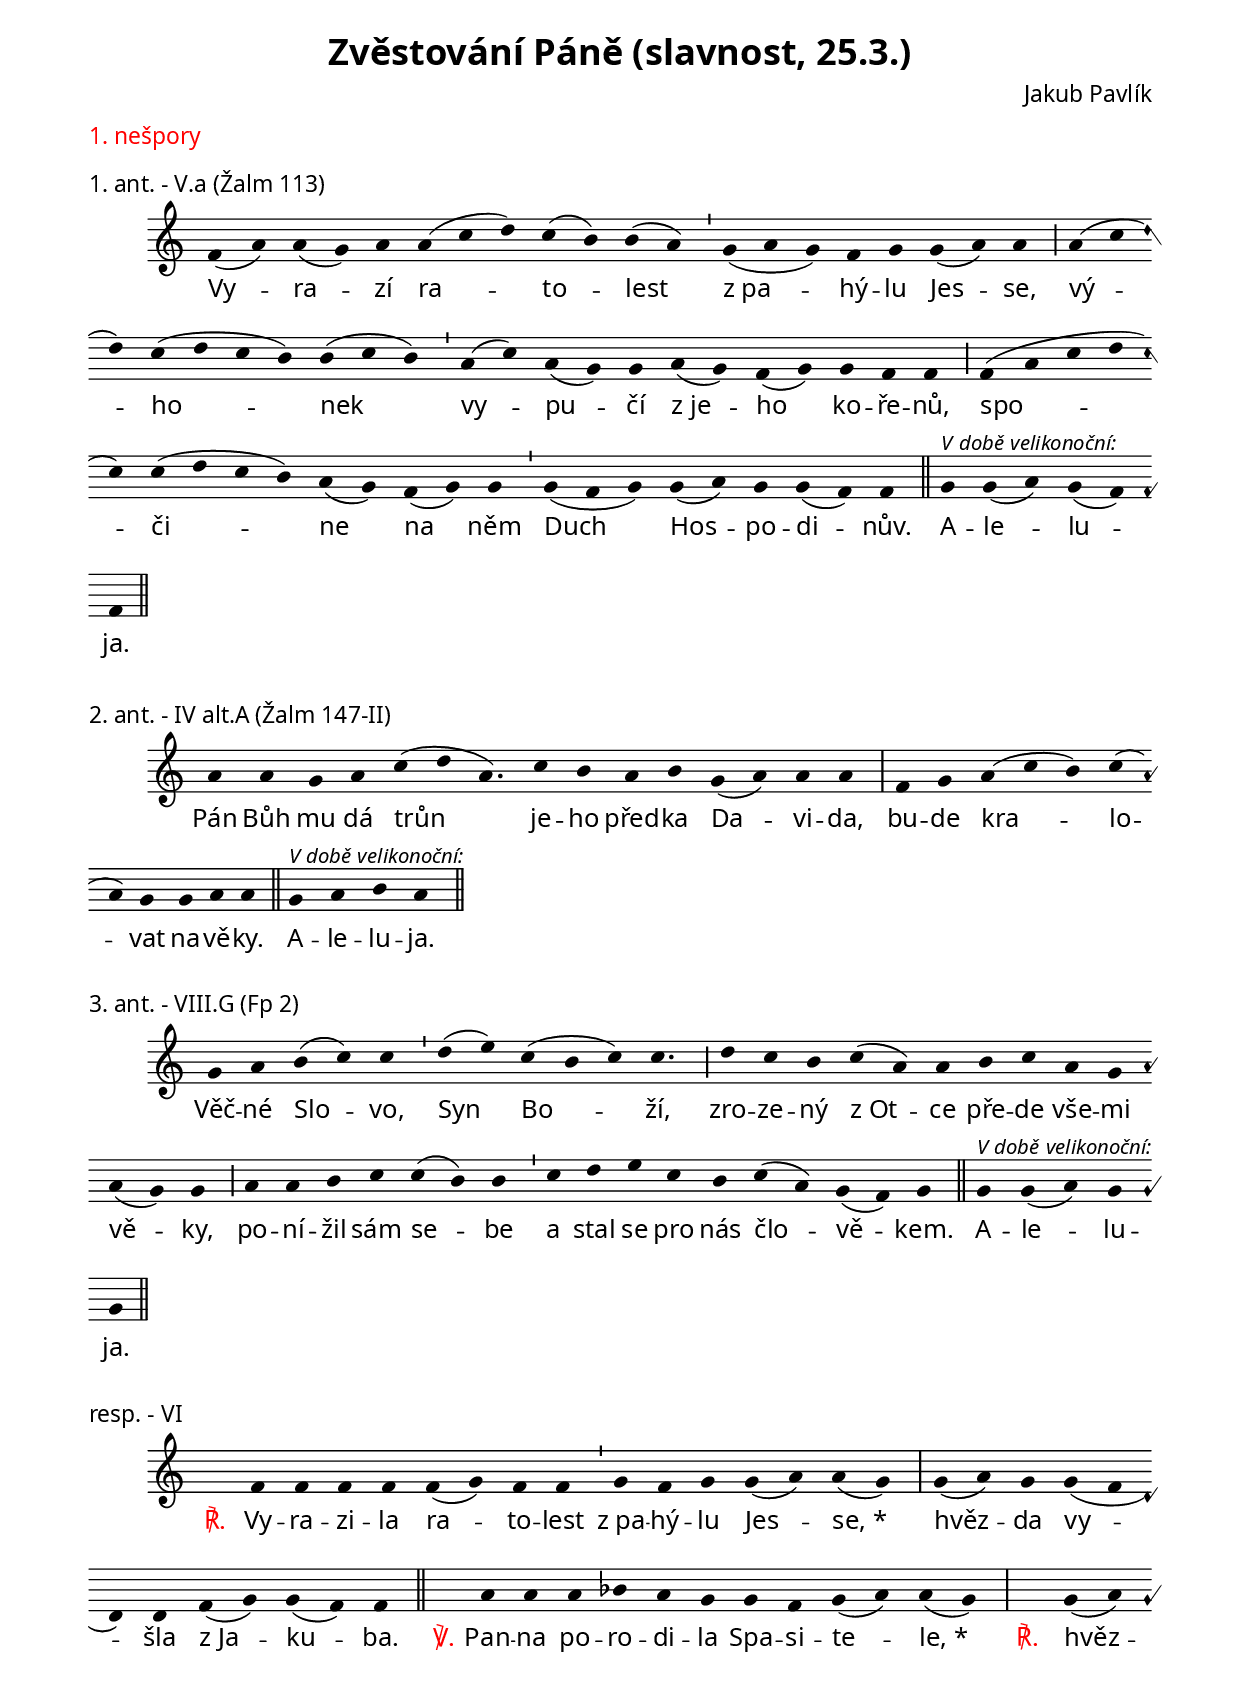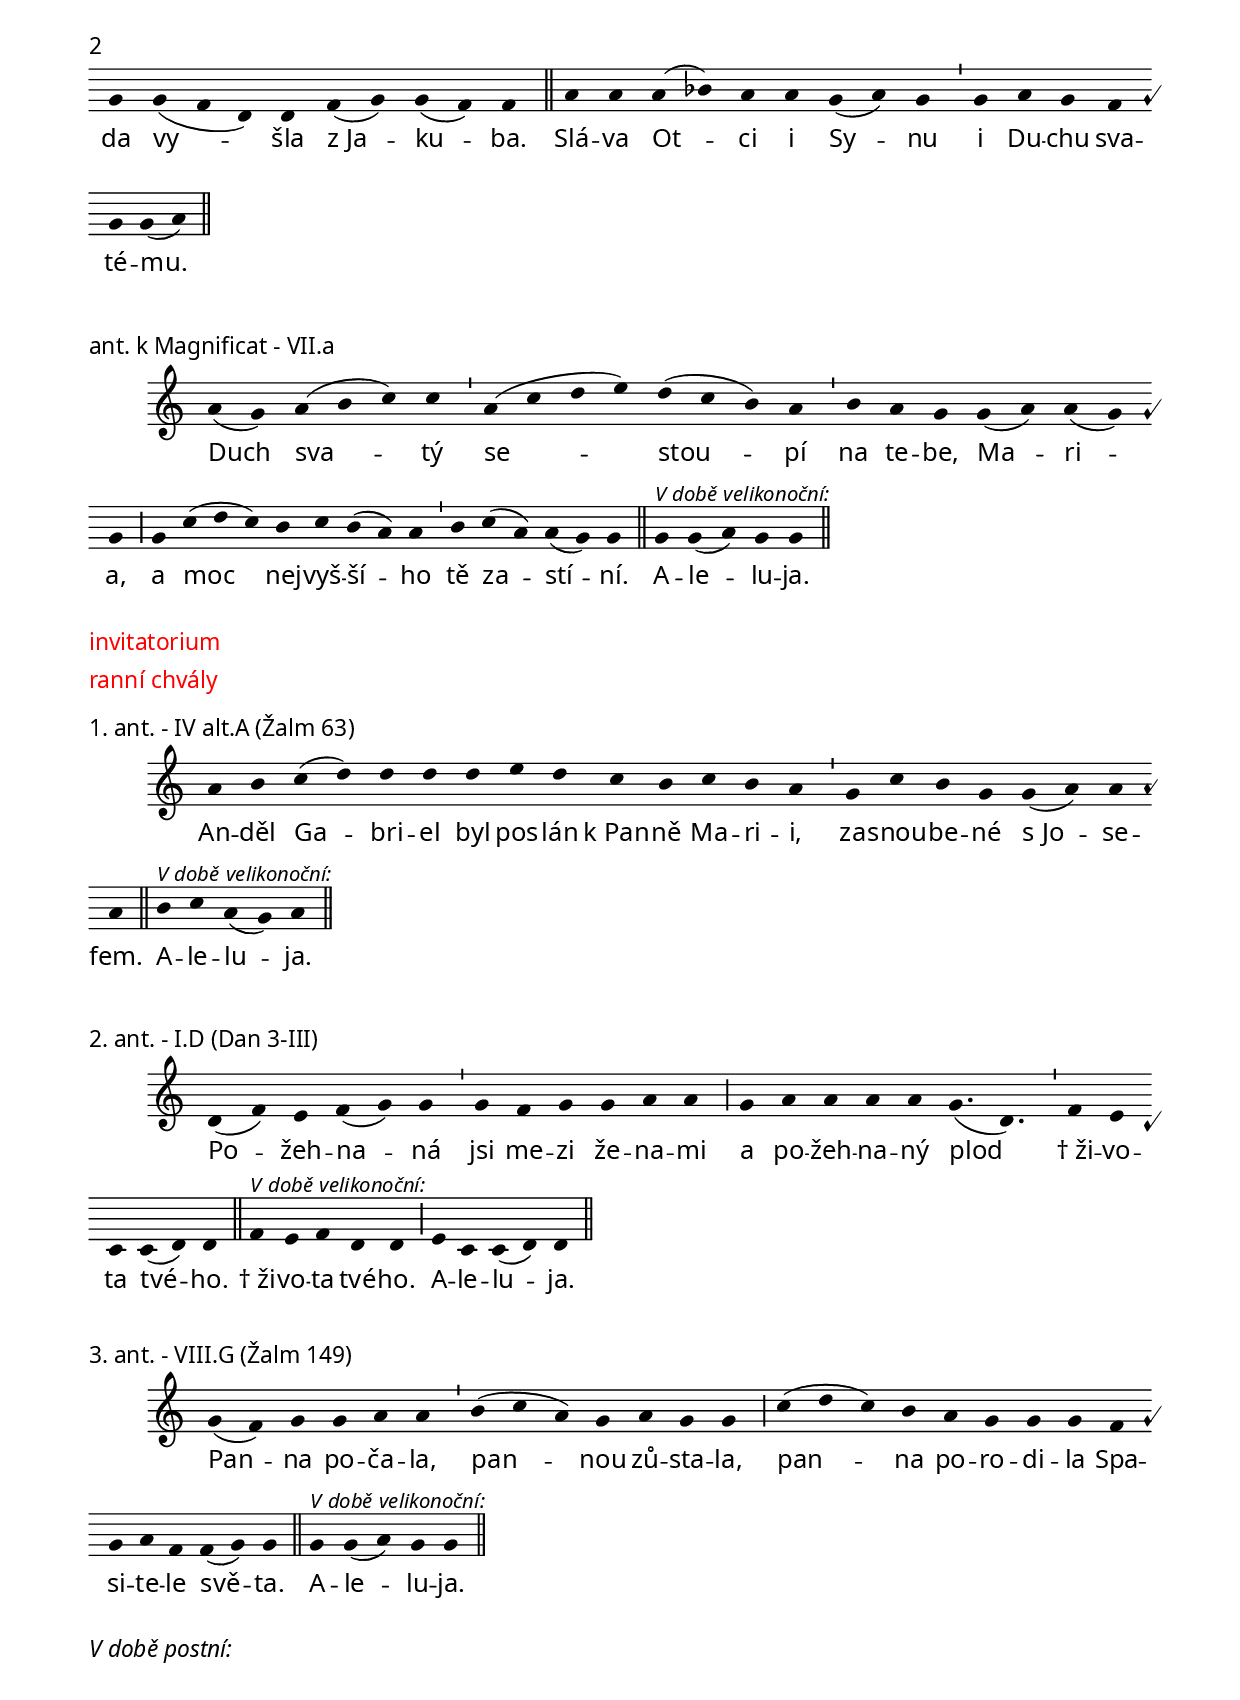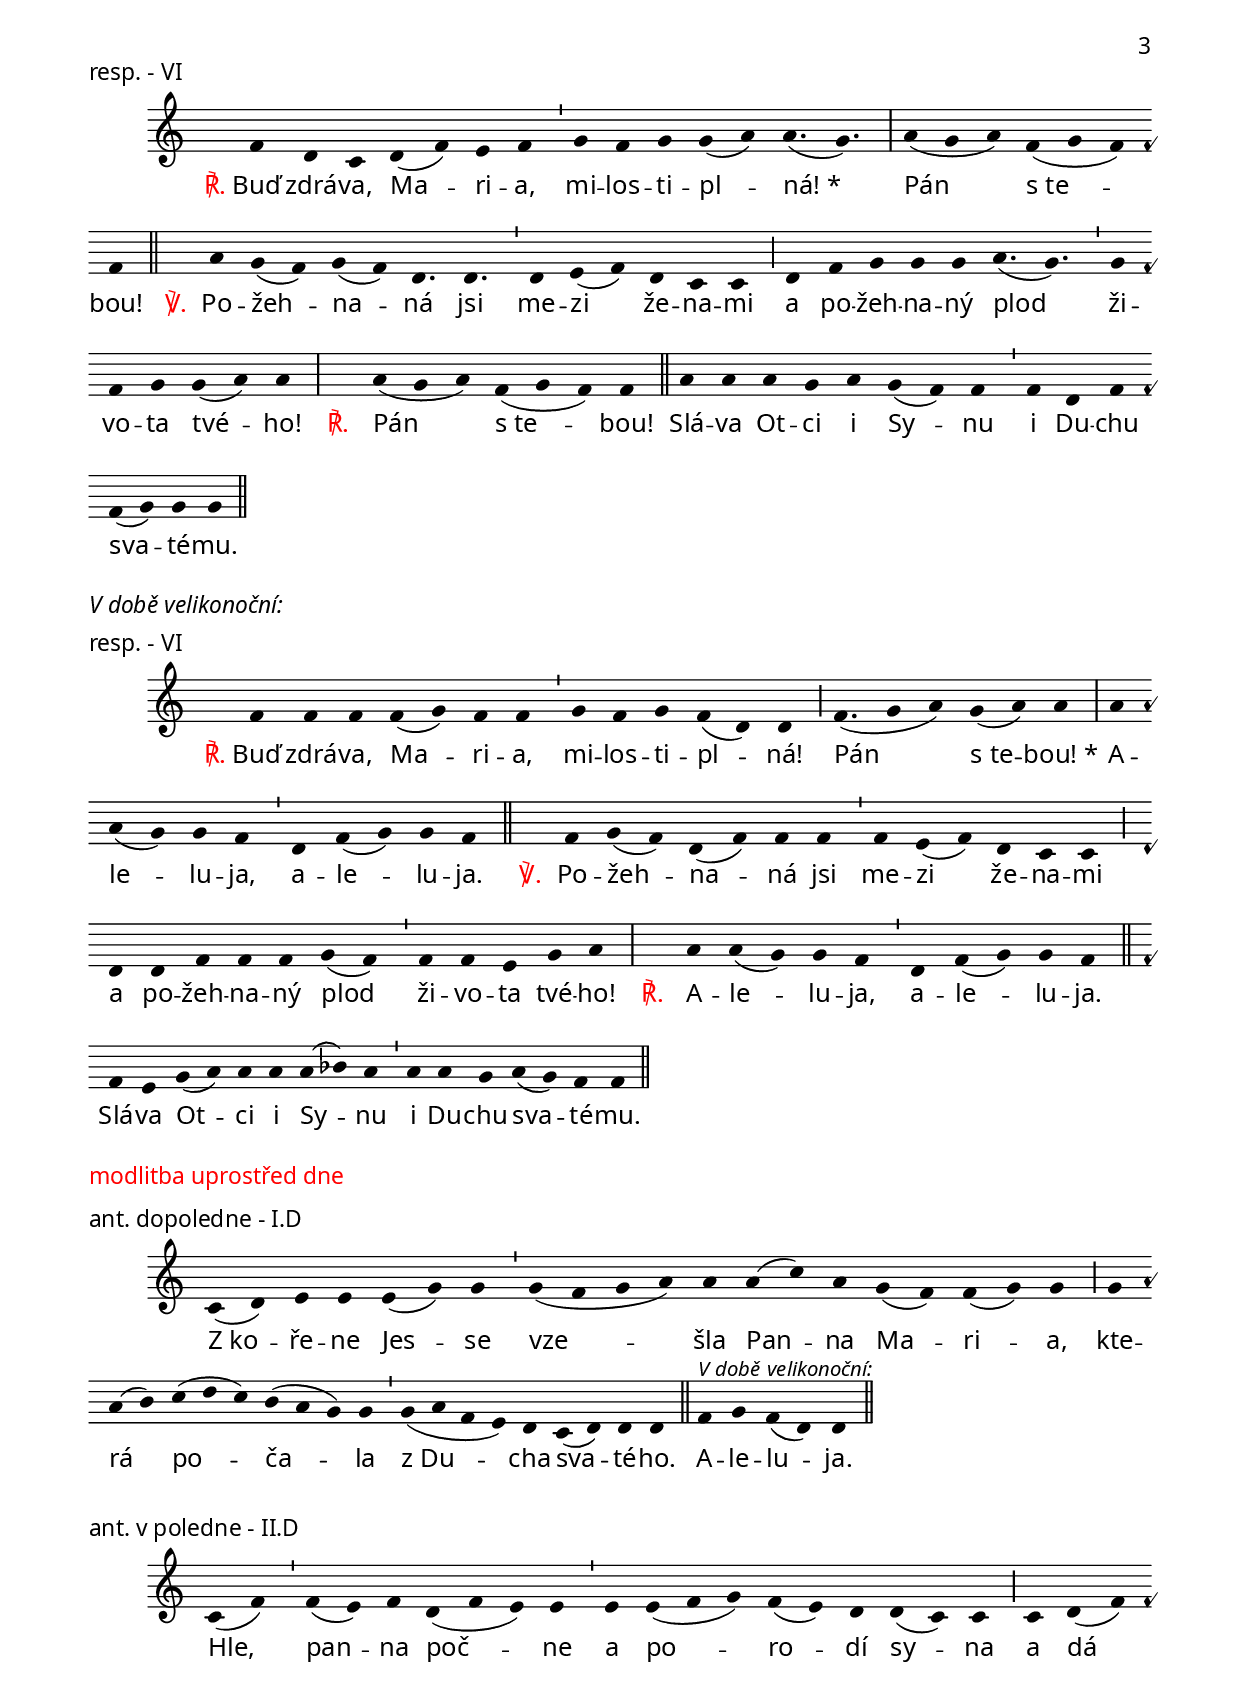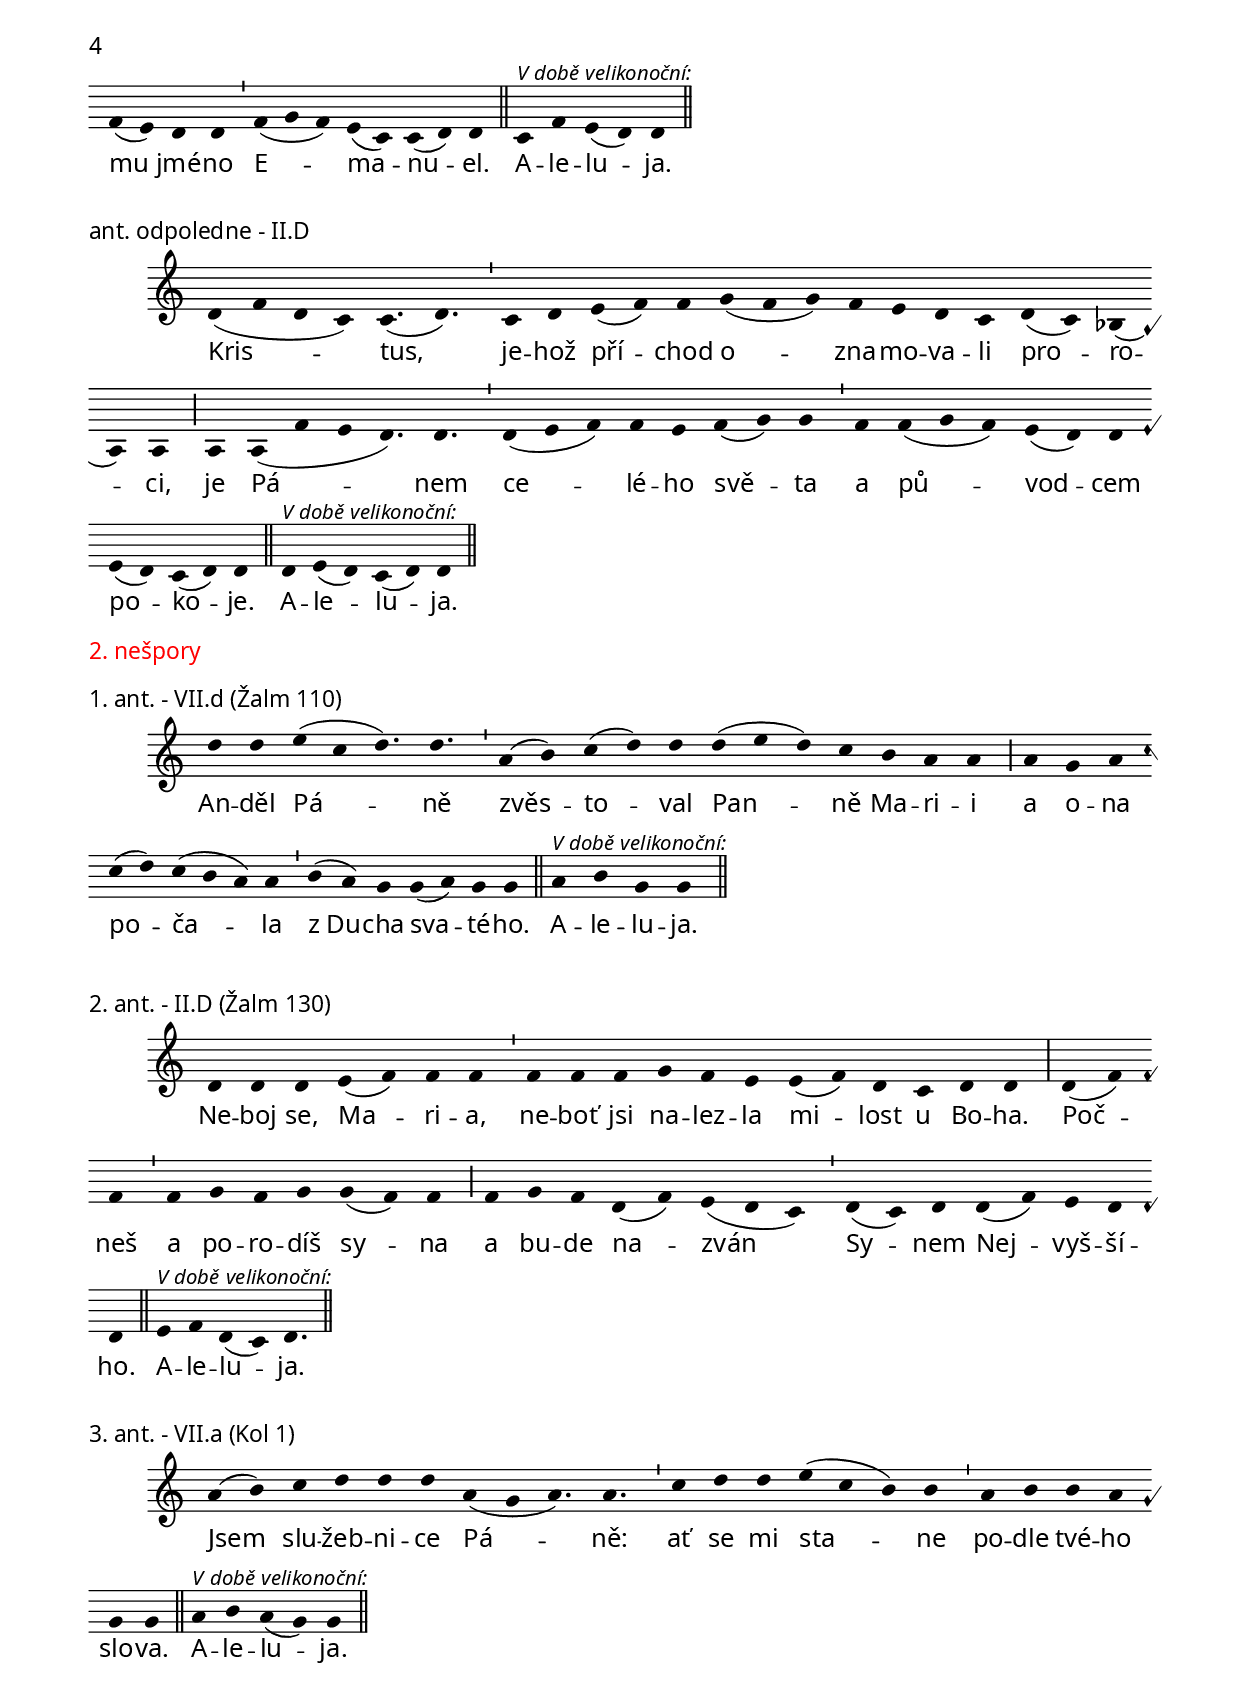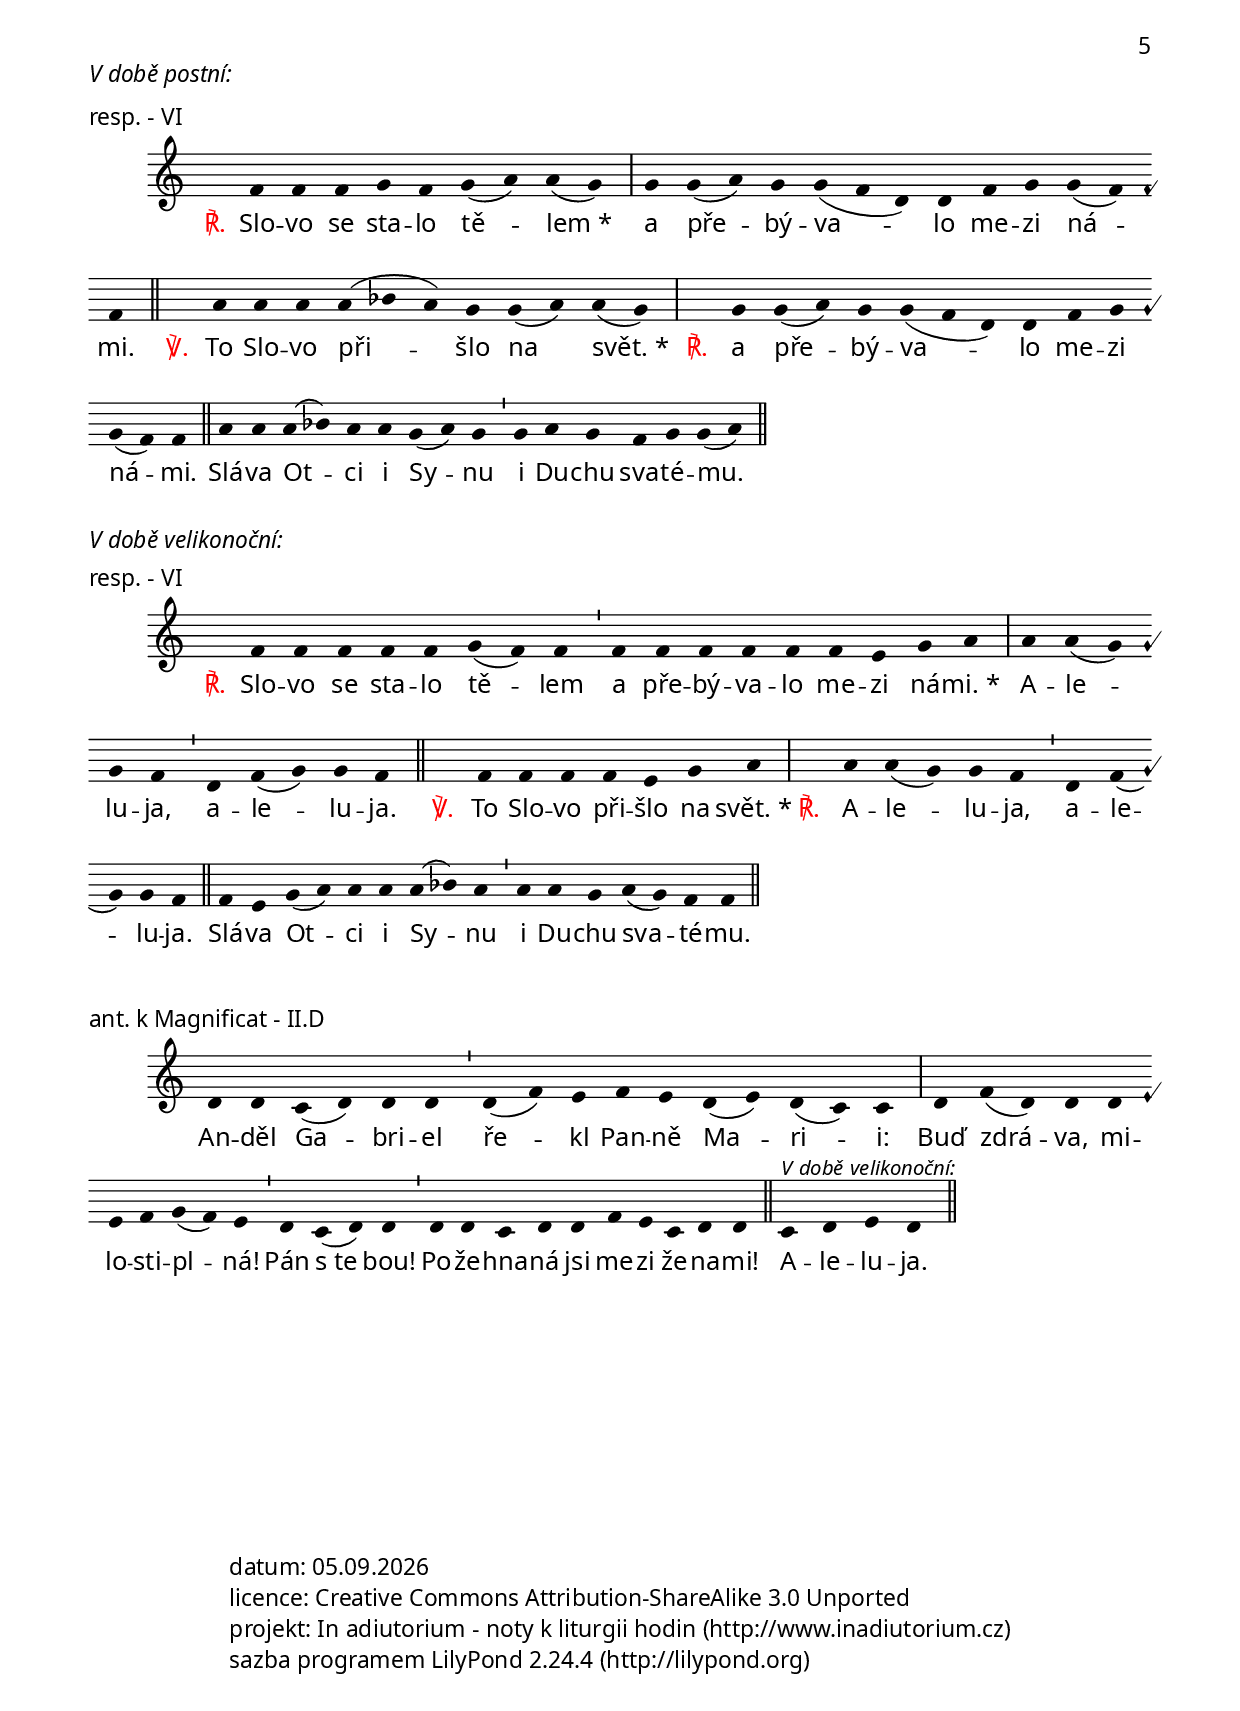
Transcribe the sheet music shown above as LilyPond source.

\version "2.15.37"

\header {
  title = "Zvěstování Páně (slavnost, 25.3.)"
  composer = "Jakub Pavlík"
}

\include "../spolecne.ly"
\include "../dilyresponsorii.ly"

rubrVelikAleluja = \markup\small\italic{V době velikonoční:}

\markup {\nadpisHodinka {"1. nešpory"}}

\score {
  \relative c' {
    \choralniRezim
    f4( a) a( g) a a( c d) c( b) b( a) \barMin
    g( a g) f g g( a) a \barMaior
    a( c d) c( d c b) b( c b) \barMin a( c) a( g) g a( g) f( g) g f f \barMaior
    f( a c d c) c( d c b) a( g) f( g) g \barMin
    g( f g) g( a) g g( f) f \barFinalis
    
    g^\markup\rubrVelikAleluja g( a) g( f) f \barFinalis
  }
  \addlyrics {
    Vy -- ra -- zí ra -- to -- lest 
    z_pa -- hý -- lu Jes -- se,
    vý -- ho -- nek vy -- pu -- čí z_je -- ho ko -- ře -- nů,
    spo -- či -- ne na něm 
    Duch Hos -- po -- di -- nův.
    
    A -- le -- lu -- ja.
  }
  \header {
    quid = "1. ant."
    modus = "V"
    differentia = "a" 
    psalmus = "Žalm 113"
    id = ""
    piece = \markup {\sestavTitulek}
  }
}

\score {
  \relative c'' {
    \choralniRezim
    a4 a g a c( d a4.) c4 b a b g( a) a a \barMax
    f g a( c b) c( a) g g a a \barFinalis
    
    g^\markup\rubrVelikAleluja a b a \barFinalis
  }
  \addlyrics {
    Pán Bůh mu dá trůn je -- ho před -- ka Da -- vi -- da,
    bu -- de kra -- lo -- vat na -- vě -- ky.
    
    A -- le -- lu -- ja.
  }
  \header {
    quid = "2. ant."
    modus = "IV alt"
    differentia = "A" 
    psalmus = "Žalm 147-II"
    id = ""
    fons = "1. část: Krista Krále, 1. nešp., k Magnificat"
    piece = \markup {\sestavTitulek}
  }
}

\score {
  \relative c'' {
    \choralniRezim
    g4 a b( c) c \barMin d( e) c( b c) c4. \barMaior
    d4 c b c( a) a b c a g a( g) g \barMaior
    a a b c c( b) b \barMin c d e c b c( a) g( f) g \barFinalis
    
    g^\markup\rubrVelikAleluja g( a) g g \barFinalis
  }
  \addlyrics {
    Věč -- né Slo -- vo, Syn Bo -- ží,
    zro -- ze -- ný z_Ot -- ce pře -- de vše -- mi vě -- ky,
    po -- ní -- žil sám se -- be a stal se pro nás člo -- vě -- kem.
    
    A -- le -- lu -- ja.
  }
  \header {
    quid = "3. ant."
    modus = "VIII"
    differentia = "G" 
    psalmus = "Fp 2"
    fons = "Narození Páně, 1. nešp., 3. ant., doplněno aleluja."
    piece = \markup {\sestavTitulek}
  }
}

\score {
  \relative c' {
    \choralniRezim
    
    % R
    \neviditelna f
    f4 f f f f( g) f f \barMin g f g g( a) a( g) \barMax
    g( a) g g( f d) d f( g) g( f) f \barFinalis
    % V
    \neviditelna a
    a a a bes a g g f g( a) a( g) \barMax
    % R
    \neviditelna a
    g( a) g g( f d) d f( g) g( f) f \barFinalis
    % Slava
    \respVIdoxologie \barFinalis
  }
  \addlyrics {
    \Response Vy -- ra -- zi -- la ra -- to -- lest z_pa -- hý -- lu Jes -- se,_*
    hvěz -- da vy -- šla z_Ja -- ku -- ba.
    \Verse Pan -- na po -- ro -- di -- la Spa -- si -- te -- le,_*
    \Response hvěz -- da vy -- šla z_Ja -- ku -- ba.
    \textRespDoxologie
  }
  \header {
    quid = "resp."
    modus = "VI"
    id = ""
    piece = \markup {\sestavTitulekResp}
  }
}

\score {
  \relative c'' {
    \choralniRezim
    a( g) a( b c) c \barMin
    a( c d e) d( c b) a \barMin b a g g( a) a( g) g \barMaior
    g c( d c) b c b( a) a \barMin b c( a) a( g) g \barFinalis
    
    g^\markup\small\italic{V době velikonoční:} g( a) g g \barFinalis
  }
  \addlyrics {
    Duch sva -- tý 
    se -- stou -- pí na te -- be, Ma -- ri -- a,
    a moc nej -- vyš -- ší -- ho tě za -- stí -- ní.
    
    A -- le -- lu -- ja.
  }
  \header {
    quid = "ant. k Magnificat"
    modus = "VII"
    differentia = "a" 
    psalmus = ""
    id = ""
    piece = \markup {\sestavTitulekBezZalmu}
  }
}

\markup {\nadpisHodinka {"invitatorium"}}

\score {
  \relative c' {
    \choralniRezim
    
  }
  \addlyrics {
    Pojď -- te, klaň -- me se Kris -- tu, Bo -- ží -- mu Sy -- nu;
    on, věč -- né Slo -- vo, se stal člo -- vě -- kem.
    
    A -- le -- lu -- ja.
  }
  \header {
    quid = "ant."
    modus = ""
    differentia = "" 
    psalmus = ""
    id = ""
    piece = \markup {\sestavTitulekBezZalmu}
  }
}

\markup {\nadpisHodinka {"ranní chvály"}}

\score {
  \relative c'' {
    \choralniRezim
    a4 b c( d) d d d e d c b c b a \barMin
    g c b g g( a) a a \barFinalis
    
    b^\markup\small\italic{V době velikonoční:} c a( g) a \barFinalis
  }
  \addlyrics {
    An -- děl Ga -- bri -- el byl pos -- lán k_Pan -- ně Ma -- ri -- i,
    za -- snou -- be -- né s_Jo -- se -- fem.
    
    A -- le -- lu -- ja.
  }
  \header {
    quid = "1. ant."
    modus = "IV alt"
    differentia = "A" 
    psalmus = "Žalm 63"
    fons = "4. neděle adventní, cyklus B, k Benedictus"
    piece = \markup {\sestavTitulek}
  }
}

\score {
  \relative c' {
    \choralniRezim
    d( f) e f( g) g \barMin g f g g a a \barMaior 
    g a a a a g4.( d) \barMin f4 e c c( d) d \barFinalis
    f^\markup\small\italic{V době velikonoční:} e f d d \barMaior e c c( d) d \barFinalis
  }
  \addlyrics {
    Po -- žeh -- na -- ná jsi me -- zi že -- na -- mi
    a po -- žeh -- na -- ný plod \markup{\Dagger ži} -- vo -- ta tvé -- ho.
    
    \markup{\Dagger ži} -- vo -- ta tvé -- ho. A -- le -- lu -- ja.
  }
  \header {
    quid = "2. ant."
    modus = "I"
    differentia = "D" 
    psalmus = "Dan 3-III"
    fons = "spol. texty o P.M., 2. nešp., 3. ant."
    piece = \markup {\sestavTitulek}
  }
}

\score {
  \relative c'' {
    \choralniRezim
    g( f) g g a a \barMin
    b( c a) g a g g \barMaior
    c( d c) b a g g g f g a f f( g) g \barFinalis
    
    g^\markup\small\italic{V době velikonoční:} g( a) g g \barFinalis
  }
  \addlyrics {
    Pan -- na po -- ča -- la,
    pan -- nou zů -- sta -- la,
    pan -- na po -- ro -- di -- la Spa -- si -- te -- le svě -- ta.
    
    A -- le -- lu -- ja.
  }
  \header {
    quid = "3. ant."
    modus = "VIII"
    differentia = "G" 
    psalmus = "Žalm 149"
    id = ""
    fons = "oktáv Narození Páně, 27.12., k Magnificat, druhá část; doplněno aleluja"
    piece = \markup {\sestavTitulek}
  }
}

\markup\italic{V době postní:}

\score {
  \relative c' {
    \choralniRezim
    
    % R
    \neviditelna f
    f d c d( f) e f \barMin g f g g( a) a4.( g) \barMax
    a4( g a) f( g f) f \barFinalis
    % V
    \neviditelna a
    a4 g( f) g( f) d4. d \barMin d4 e( f) d c c \barMaior
    d f g g g a4.( g) \barMin g4 f g g( a) a \barMax
    % R
    \neviditelna a
    a4( g a) f( g f) f \barFinalis
    % Slava
    a4 a a g a g( f) f \barMin f d f f( g) g g \barFinalis
  }
  \addlyrics {
    \Response Buď zdrá -- va, Ma -- ri -- a, mi -- los -- ti -- pl -- ná!_*
    Pán s_te -- bou!
    \Verse Po -- žeh -- na -- ná jsi me -- zi že -- na -- mi
    a po -- žeh -- na -- ný plod ži -- vo -- ta tvé -- ho!
    \Response Pán s_te -- bou!
    \textRespDoxologie
  }
  \header {
    quid = "resp."
    modus = "VI"
    id = ""
    fons = "spol. texty o P.M., 2. nešp."
    piece = \markup {\sestavTitulekResp}
  }
}

\markup\italic{V době velikonoční:}

\score {
  \relative c' {
    \choralniRezim
    
    % R
    \neviditelna f
    f f f f( g) f f \barMin g f g f( d) d \barMaior
    f4.( g4 a) g( a) a \barMax
    \respVIalelujaResponsum \barFinalis
    % V
    \neviditelna f
    f4 g( f) d( f) f f \barMin f e( f) d c c \barMaior 
    d d f f f g( f) \barMin f f e g a \barMax
    % R
    \neviditelna a
    \respVIalelujaResponsum \barFinalis
    % Slava
    \respVIalelujaDoxologie \barFinalis
  }
  \addlyrics {
    \Response Buď zdrá -- va, Ma -- ri -- a, mi -- los -- ti -- pl -- ná!
    Pán s_te -- bou!_* \textRespAleluja
    \Verse Po -- žeh -- na -- ná jsi me -- zi že -- na -- mi
    a po -- žeh -- na -- ný plod ži -- vo -- ta tvé -- ho!
    \Response \textRespAleluja
    \textRespDoxologie
  }
  \header {
    quid = "resp."
    modus = "VI"
    id = ""
    fons = "spol. texty o P.M., 2. nešp."
    piece = \markup {\sestavTitulekResp}
  }
} 

\score {
  \relative c' {
    \choralniRezim
    
  }
  \addlyrics {
    Ve své ve -- li -- ké lás -- ce
    po -- slal Bůh na svět své -- ho Sy -- na,
    a ten se v_čis -- tém tě -- le Pan -- ny Ma -- ri -- e
    stal pro nás člo -- vě -- kem.
    
    A -- le -- lu -- ja.
  }
  \header {
    quid = "ant. k Benedictus"
    modus = ""
    differentia = "" 
    psalmus = ""
    id = ""
    piece = \markup {\sestavTitulekBezZalmu}
  }
}

\markup {\nadpisHodinka {"modlitba uprostřed dne"}}

\score {
  \relative c' {
    \choralniRezim
    c4( d) e e e( g) g \barMin g( f g a) a a( c) a g( f) f( g) g \barMaior
    g a( b) c( d c) b( a g) g \barMin g( a f e) d c( d) d d \barFinalis
    
    f^\markup\small\italic{V době velikonoční:} g f( d) d \barFinalis
  }
  \addlyrics {
    Z_ko -- ře -- ne Jes -- se vze -- šla Pan -- na Ma -- ri -- a,
    kte -- rá po -- ča -- la z_Du -- cha sva -- té -- ho.
    
    A -- le -- lu -- ja.
  }
  \header {
    quid = "ant. dopoledne"
    modus = "I"
    differentia = "D" 
    psalmus = ""
    id = ""
    piece = \markup {\sestavTitulekBezZalmu}
  }
}

\score {
  \relative c' {
    \choralniRezim
    c( f) \barMin f( e) f d( f e) e \barMin e e( f g) f( e) d d( c) c \barMaior
    c d( f) f( e) d d \barMin f( g f) e( c) c( d) d \barFinalis
    
    c^\markup\small\italic{V době velikonoční:} f e( d) d \barFinalis
  }
  \addlyrics {
    Hle, pan -- na poč -- ne a po -- ro -- dí sy -- na
    a dá mu jmé -- no E -- ma -- nu -- el.
    
    A -- le -- lu -- ja.
  }
  \header {
    quid = "ant. v poledne"
    modus = "II"
    differentia = "D" 
    psalmus = ""
    id = ""
    piece = \markup {\sestavTitulekBezZalmu}
  }
}

\score {
  \relative c' {
    \choralniRezim
    d4( f d c) c4.( d) \barMin 
    c4 d e( f) f g( f g) f e d c d( c) bes( a) a \barMaior
    a a( f' e d4.) d \barMin d4( e f) f e f( g) g \barMin 
    f f( g f) e( d) d e( d) c( d) d \barFinalis
    
    d^\markup\small\italic{V době velikonoční:} e( d) c( d) d \barFinalis
  }
  \addlyrics {
    Kris -- tus, 
    je -- hož pří -- chod o -- zna -- mo -- va -- li pro -- ro -- ci,
    je Pá -- nem ce -- lé -- ho svě -- ta 
    a pů -- vod -- cem po -- ko -- je.
    
    A -- le -- lu -- ja.
  }
  \header {
    quid = "ant. odpoledne"
    modus = "II"
    differentia = "D" 
    psalmus = ""
    id = ""
    piece = \markup {\sestavTitulekBezZalmu}
  }
}

\markup {\nadpisHodinka {"2. nešpory"}}

\score {
  \relative c'' {
    \choralniRezim
    d4 d e( c d4.) d \barMin a4( b) c( d) d d( e d) c b a a \barMaior
    a g a c( d) c( b a) a \barMin b( a) g g( a) g g \barFinalis
    
    a^\markup\small\italic{V době velikonoční:} b g g \barFinalis
  }
  \addlyrics {
    An -- děl Pá -- ně zvěs -- to -- val Pan -- ně Ma -- ri -- i
    a o -- na po -- ča -- la z_Du -- cha sva -- té -- ho.
    
    A -- le -- lu -- ja.
  }
  \header {
    quid = "1. ant."
    modus = "VII"
    differentia = "d" 
    psalmus = "Žalm 110"
    id = ""
    piece = \markup {\sestavTitulek}
  }
}

\score {
  \relative c' {
    \choralniRezim
    d4 d d e( f) f f \barMin
    f f f g f e e( f) d c d d \barMax
    d( f) f \barMin
    f g f g g( f) f \barMaior
    f g f d( f) e( d c) \barMin
    d( c) d d( f) e d d \barFinalis
    e^\markup\small\italic{V době velikonoční:} f d( c) d4. \barFinalis
  }
  \addlyrics {
    Ne -- boj se, Ma -- ri -- a,
    ne -- boť jsi na -- lez -- la mi -- lost u Bo -- ha.
    Poč -- neš a po -- ro -- díš sy -- na
    a bu -- de na -- zván Sy -- nem Nej -- vyš -- ší -- ho.
    
    A -- le -- lu -- ja.
  }
  \header {
    quid = "2. ant."
    modus = "II"
    differentia = "D" 
    psalmus = "Žalm 130"
    fons = "1. část: 1. ne adventní, cyklus B, 2. nešp., k Magnificat"
    piece = \markup {\sestavTitulek}
  }
}

\score {
  \relative c'' {
    \choralniRezim
    a4( b) c d d d a( g a4.) a \barMin
    c4 d d e( c b) b \barMin a b b a g g \barFinalis
    a^\markup\small\italic{V době velikonoční:} b a( g) g \barFinalis
  }
  \addlyrics {
    Jsem slu -- žeb -- ni -- ce Pá -- ně:
    ať se mi sta -- ne po -- dle tvé -- ho slo -- va.
    
    A -- le -- lu -- ja.
  }
  \header {
    quid = "3. ant."
    modus = "VII"
    differentia = "a" 
    psalmus = "Kol 1"
    fons = "spol. texty o P.M., 2. nešp., 2. ant."
    piece = \markup {\sestavTitulek}
  }
}

\markup\italic{V době postní:}

\score {
  \relative c' {
    \choralniRezim
    
    % R
    \neviditelna f
    f4 f f g f g( a) a( g) \barMax
    g g( a) g g( f d) d f g g( f) f \barFinalis
    % V
    \neviditelna a
    a4 a a a( bes a) g g( a) a( g) \barMax
    % R
    \neviditelna a
    g g( a) g g( f d) d f g g( f) f \barFinalis
    % Slava
    \respVIdoxologie \barFinalis
  }
  \addlyrics {
    \Response Slo -- vo se sta -- lo tě -- lem_*
    a pře -- bý -- va -- lo me -- zi ná -- mi.
    \Verse To Slo -- vo při -- šlo na svět._*
    \Response a pře -- bý -- va -- lo me -- zi ná -- mi.
    \textRespDoxologie
  }
  \header {
    quid = "resp."
    modus = "VI"
    id = ""
    piece = \markup {\sestavTitulekResp}
  }
}

\markup\italic{V době velikonoční:}

\score {
  \relative c' {
    \choralniRezim
    
    % R
    \neviditelna f
    f4 f f f f g( f) f \barMin
    f f f f f f e g a \bar "|"
    \respVIalelujaResponsum \bar "||"
    % V
    \neviditelna f
    f4 f f f e g a \bar "|"
    % R
    \neviditelna a
    \respVIalelujaResponsum \bar "||"
    % Slava
    \respVIalelujaDoxologie \bar "||"
  }
  \addlyrics {
    \Response Slo -- vo se sta -- lo tě -- lem
    a pře -- bý -- va -- lo me -- zi ná -- mi._*
    \textRespAleluja
    \Verse To Slo -- vo při -- šlo na svět._*
    \Response \textRespAleluja
    \textRespDoxologie
  }
  \header {
    quid = "resp."
    modus = "VI"
    id = ""
    piece = \markup {\sestavTitulekResp}
  }
}

\score {
  \relative c' {
    \choralniRezim
    d4 d c( d) d d \barMin d( f) e f e d( e) d( c) c \barMax
    
    d4 f( d) d
    d e f g( f) e \barMin
    d c( d) d \barMin
    d d c d d f e c d d \barFinalis
    
    c^\markup\small\italic{V době velikonoční:} d e d \barFinalis
  }
  \addlyrics {
    An -- děl Ga -- bri -- el ře -- kl Pan -- ně Ma -- ri -- i:
    
    Buď zdrá -- va, mi -- lo -- sti -- pl -- ná!
    Pán s_te bou!
    Po -- že -- hna -- ná jsi me -- zi že -- na -- mi!
    
    A -- le -- lu -- ja.
  }
  \header {
    quid = "ant. k Magnificat"
    modus = "II"
    differentia = "D" 
    psalmus = ""
    fons = "druhá část: advent, uprostřed dne, ant. v poledne"
    piece = \markup {\sestavTitulekBezZalmu}
  }
}
